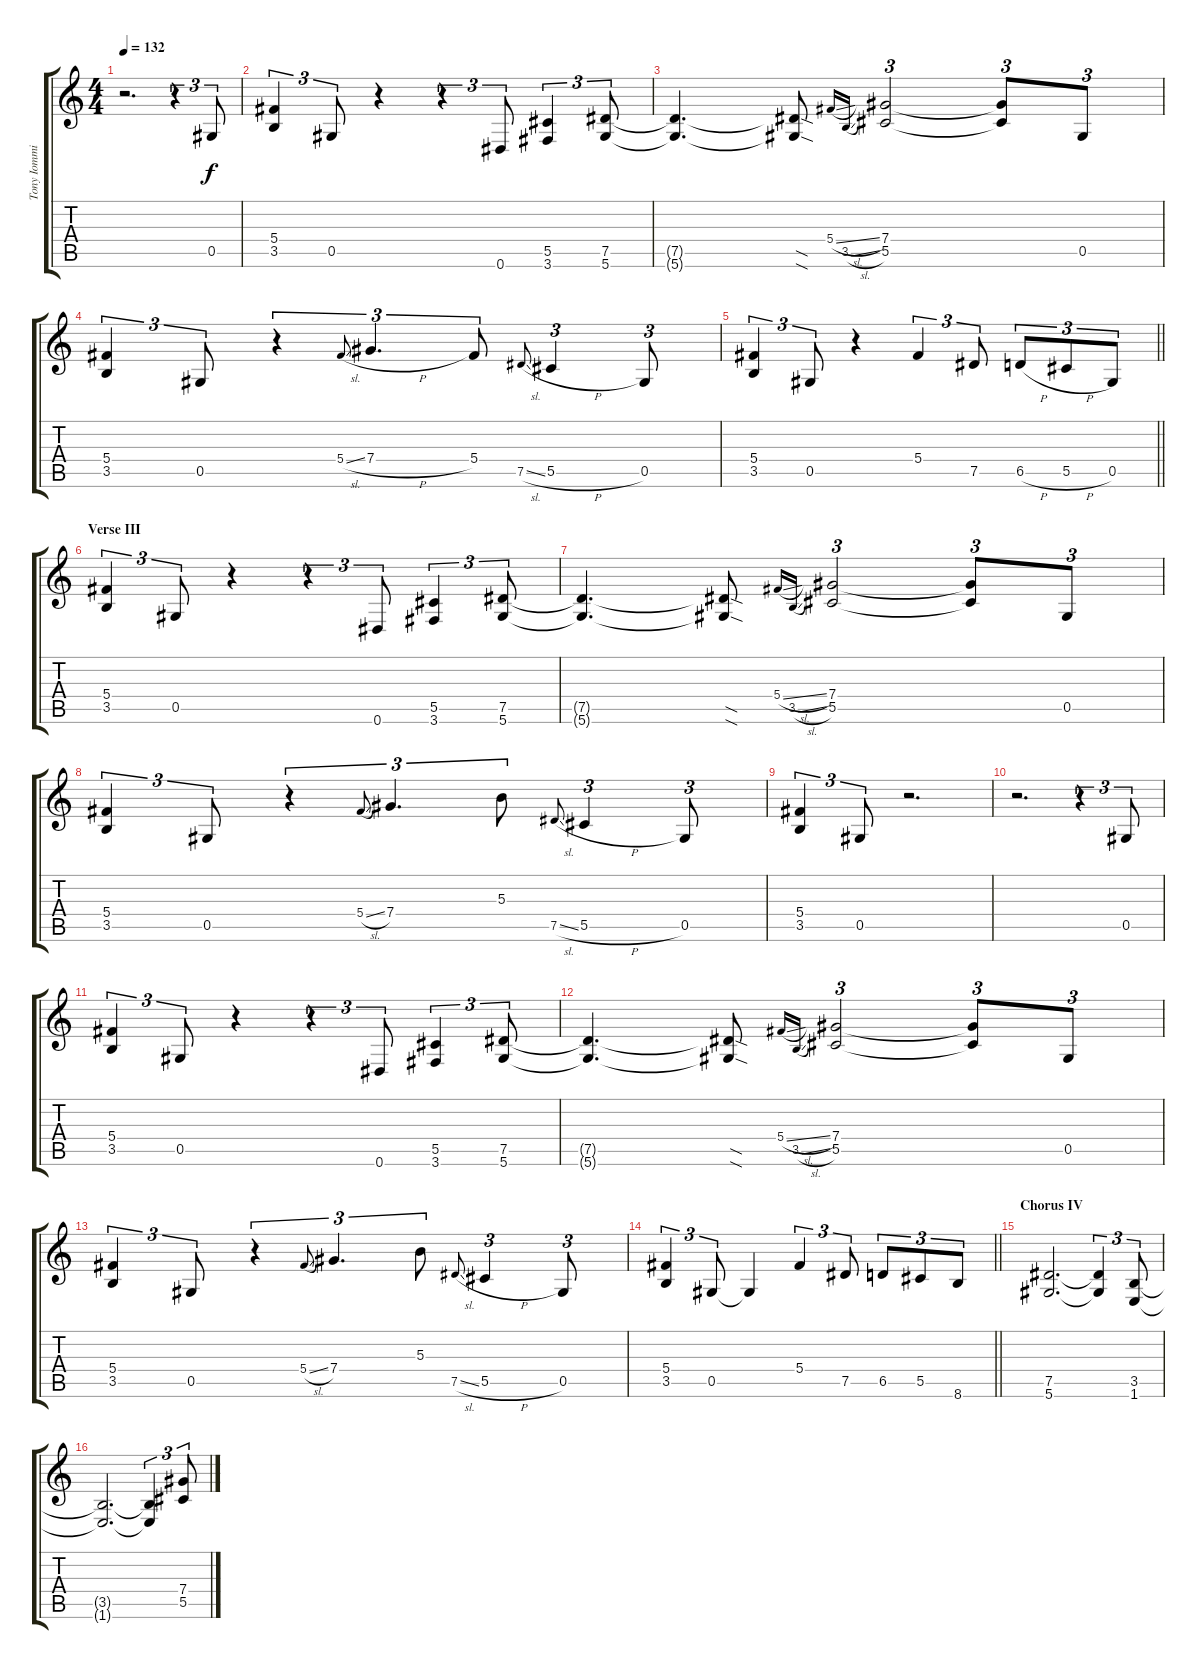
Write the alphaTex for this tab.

\track ("Tony Iommi - Rhythm" "Tony Iommi") {instrument overdrivenguitar}
\staff {score tabs}
\tuning (Eb4 Bb3 Gb3 Db3 Ab2 Eb2) {hide}
\ts (4 4)
\tempo 132
\clef g2
\ks c
r.2{d dy f} r.4{tu (3 2)} 0.5.8{tu (3 2)} |
(5.4 3.5).4{tu (3 2)} 0.5.8{tu (3 2)} r.4 r.4{tu (3 2)} 0.6.8{tu (3 2)} (5.5 3.6).4{tu (3 2)} (7.5 5.6).8{tu (3 2)} |
(7.5{t} 5.6{t}).4{d} (7.5{sod t} 5.6{sod t}).8 5.4{sl}.16{gr onbeat} 3.5{sl}.16{gr onbeat} (7.4 5.5).2{tu (3 2)} (7.4{t} 5.5{t}).8{tu (3 2)} 0.5.8{tu (3 2)} |
(5.4 3.5).4{tu (3 2)} 0.5.8{tu (3 2)} r.4{tu (3 2)} 5.4{sl}.8{gr onbeat} 7.4{h}.4{d tu (3 2)} 5.4.8{tu (3 2)} 7.5{sl}.8{gr onbeat} 5.5{h}.4{tu (3 2)} 0.5.8{tu (3 2)} |
\barLineRight lightlight
(5.4 3.5).4{tu (3 2)} 0.5.8{tu (3 2)} r.4 5.4.4{tu (3 2)} 7.5.8{tu (3 2)} 6.5{h}.8{tu (3 2)} 5.5{h}.8{tu (3 2)} 0.5.8{tu (3 2)} |
\section ("" "Verse III")
(5.4 3.5).4{tu (3 2)} 0.5.8{tu (3 2)} r.4 r.4{tu (3 2)} 0.6.8{tu (3 2)} (5.5 3.6).4{tu (3 2)} (7.5 5.6).8{tu (3 2)} |
(7.5{t} 5.6{t}).4{d} (7.5{sod t} 5.6{sod t}).8 5.4{sl}.16{gr onbeat} 3.5{sl}.16{gr onbeat} (7.4 5.5).2{tu (3 2)} (7.4{t} 5.5{t}).8{tu (3 2)} 0.5.8{tu (3 2)} |
(5.4 3.5).4{tu (3 2)} 0.5.8{tu (3 2)} r.4{tu (3 2)} 5.4{sl}.8{gr onbeat} 7.4.4{d tu (3 2)} 5.3.8{tu (3 2)} 7.5{sl}.8{gr onbeat} 5.5{h}.4{tu (3 2)} 0.5.8{tu (3 2)} |
(5.4 3.5).4{tu (3 2)} 0.5.8{tu (3 2)} r.2{d} |
r.2{d} r.4{tu (3 2)} 0.5.8{tu (3 2)} |
(5.4 3.5).4{tu (3 2)} 0.5.8{tu (3 2)} r.4 r.4{tu (3 2)} 0.6.8{tu (3 2)} (5.5 3.6).4{tu (3 2)} (7.5 5.6).8{tu (3 2)} |
(7.5{t} 5.6{t}).4{d} (7.5{sod t} 5.6{sod t}).8 5.4{sl}.16{gr onbeat} 3.5{sl}.16{gr onbeat} (7.4 5.5).2{tu (3 2)} (7.4{t} 5.5{t}).8{tu (3 2)} 0.5.8{tu (3 2)} |
(5.4 3.5).4{tu (3 2)} 0.5.8{tu (3 2)} r.4{tu (3 2)} 5.4{sl}.8{gr onbeat} 7.4.4{d tu (3 2)} 5.3.8{tu (3 2)} 7.5{sl}.8{gr onbeat} 5.5{h}.4{tu (3 2)} 0.5.8{tu (3 2)} |
\barLineRight lightlight
(5.4 3.5).4{tu (3 2)} 0.5.8{tu (3 2)} 0.5{t}.4 5.4.4{tu (3 2)} 7.5.8{tu (3 2)} 6.5.8{tu (3 2)} 5.5.8{tu (3 2)} 8.6.8{tu (3 2)} |
\section ("" "Chorus IV")
(7.5 5.6).2{d} (7.5{t} 5.6{t}).4{tu (3 2)} (3.5 1.6).8{tu (3 2)} |
(3.5{t} 1.6{t}).2{d} (3.5{t} 1.6{t}).4{tu (3 2)} (7.4 5.5).8{tu (3 2)}
